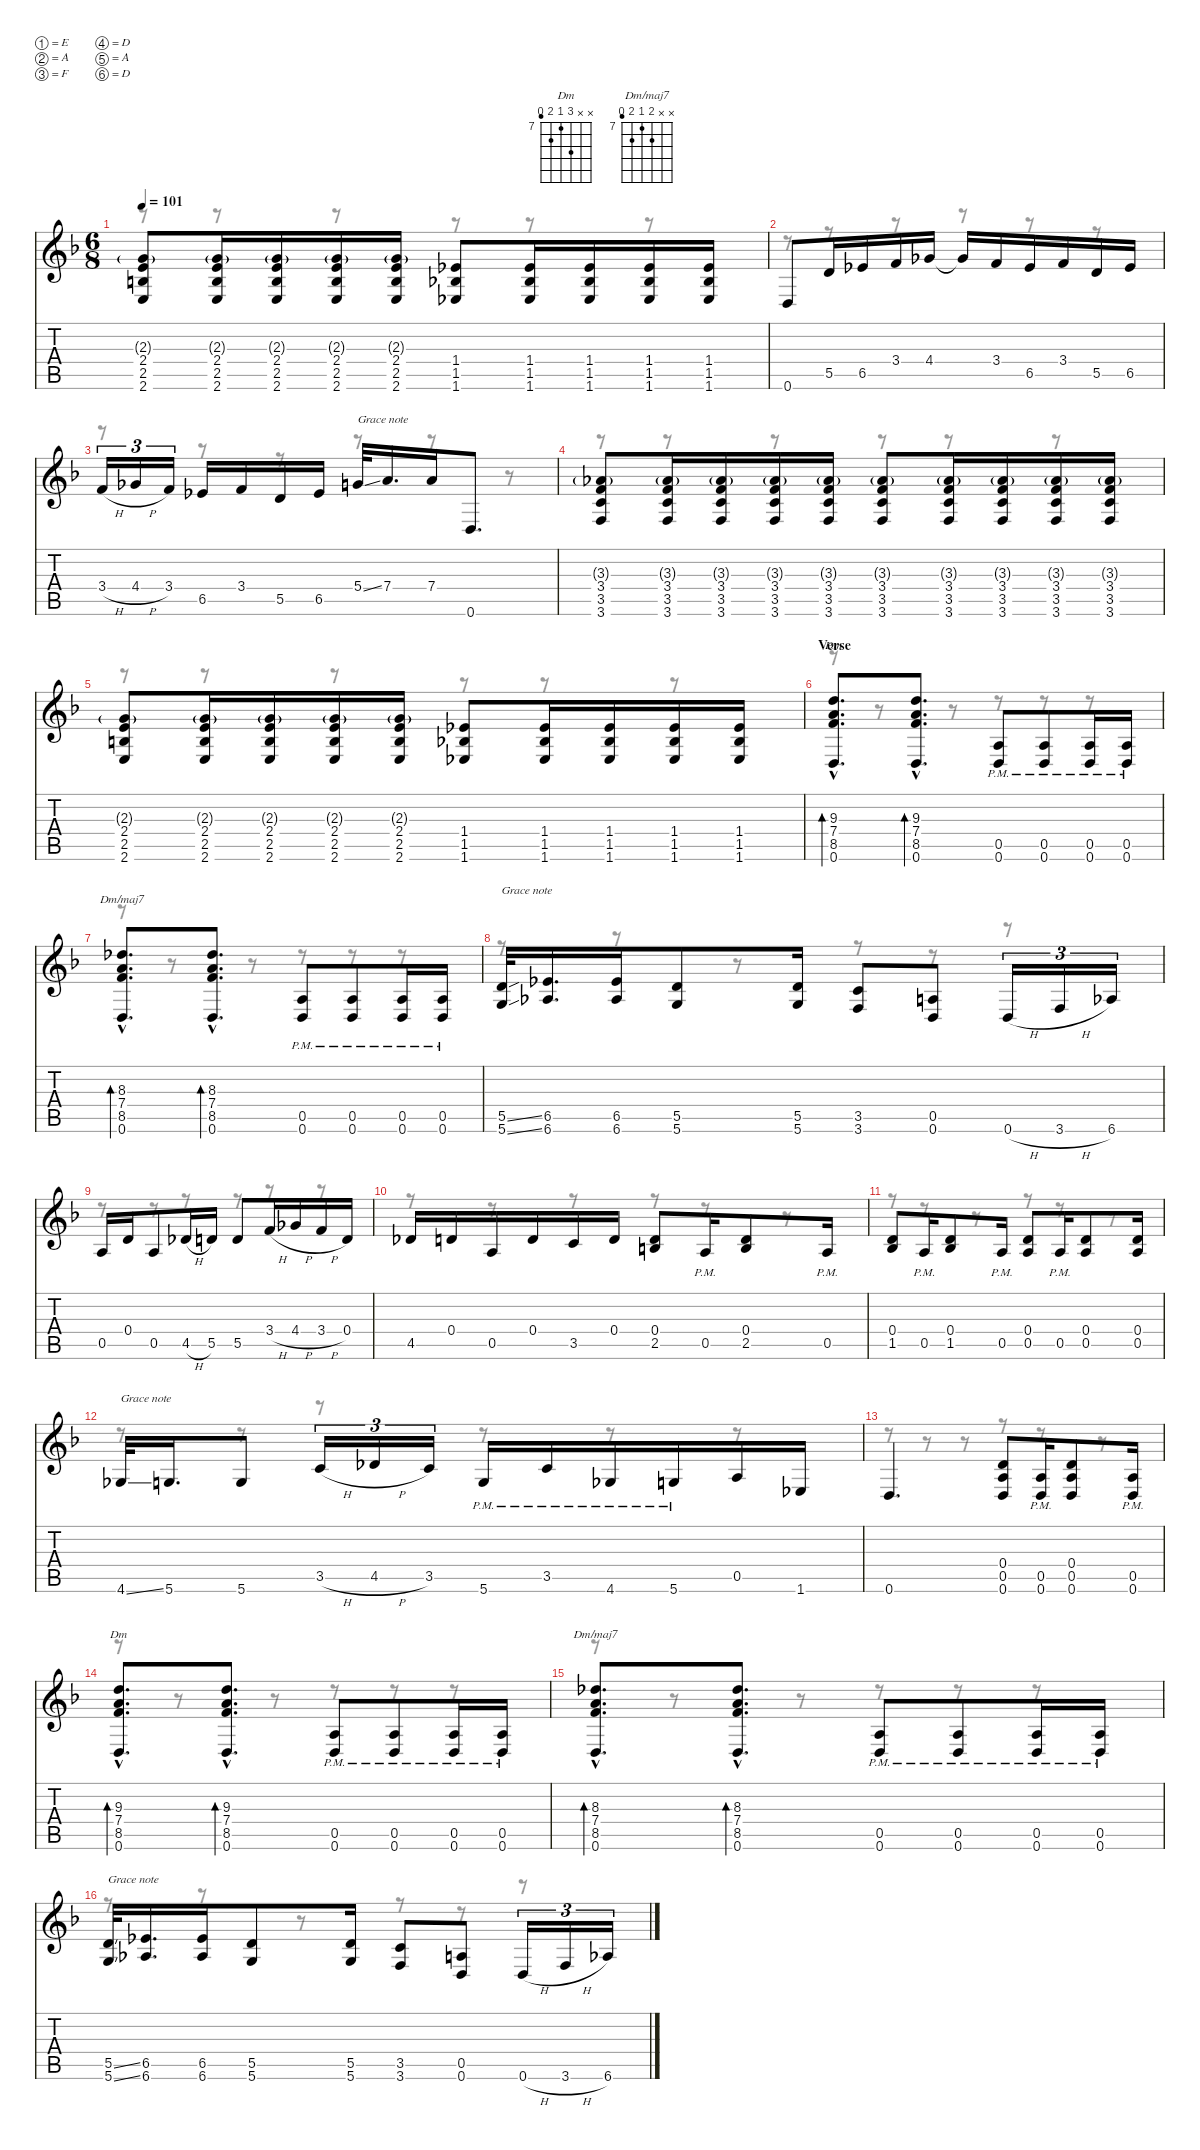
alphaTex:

\defaultSystemsLayout 4
\hideDynamics
\bracketExtendMode nobrackets
\singleTrackTrackNamePolicy hidden
\multiTrackTrackNamePolicy hidden
\otherSystemsTrackNameOrientation horizontal
\track ("P. Lindgren" "dist.guit.") {instrument distortionguitar}
\staff {score tabs}
\tuning (E4 A3 F3 D3 A2 D2)
\chord ("Dm" x x 9 7 8 6) {firstfret 7}
\chord ("Dm/maj7" x x 8 7 8 6) {firstfret 7}
\voice
\ts (6 8)
\tempo 101
\clef g2
\ks dminor
(2.3{g acc forcenatural} 2.4{acc forcenatural} 2.5{acc forcenatural} 2.6{acc forcenatural}).8{dy f beam Up} (2.3{g acc forcenatural} 2.4{acc forcenatural} 2.5{acc forcenatural} 2.6{acc forcenatural}).16{beam Up} (2.3{g acc forcenatural} 2.4{acc forcenatural} 2.5{acc forcenatural} 2.6{acc forcenatural}).16{beam Up} (2.3{g acc forcenatural} 2.4{acc forcenatural} 2.5{acc forcenatural} 2.6{acc forcenatural}).16{beam Up} (2.3{g acc forcenatural} 2.4{acc forcenatural} 2.5{acc forcenatural} 2.6{acc forcenatural}).16{beam Up} (1.4{acc b} 1.5{acc b} 1.6{acc b}).8{beam Up} (1.4{acc b} 1.5{acc b} 1.6{acc b}).16{beam Up} (1.4{acc b} 1.5{acc b} 1.6{acc b}).16{beam Up} (1.4{acc b} 1.5{acc b} 1.6{acc b}).16{beam Up} (1.4{acc b} 1.5{acc b} 1.6{acc b}).16{beam Up} |
0.6{acc forcenatural}.8{beam Up} 5.5{acc forcenatural}.16{beam Up} 6.5{acc b}.16{beam Up} 3.4{acc forcenatural}.16{beam Up} 4.4{acc b}.16{beam Up} 4.4{t acc b}.16{beam Up} 3.4{acc forcenatural}.16{beam Up} 6.5{acc b}.16{beam Up} 3.4{acc forcenatural}.16{beam Up} 5.5{acc forcenatural}.16{beam Up} 6.5{acc b}.16{beam Up} |
3.4{h acc forcenatural}.16{tu (3 2) beam Up} 4.4{h acc b}.16{tu (3 2) dy ff beam Up} 3.4{acc forcenatural}.16{tu (3 2) beam Up} 6.5{acc b}.16{dy f beam Up} 3.4{acc forcenatural}.16{beam Up} 5.5{acc forcenatural}.16{beam Up} 6.5{acc b}.16{beam Up} 5.4{ss acc forcenatural}.32{txt "Grace note" beam Up} 7.4{acc forcenatural}.16{d beam Up} 7.4{acc forcenatural}.16{beam Up} 0.6{acc forcenatural}.8{d beam Up} |
(3.3{g acc b} 3.4{acc forcenatural} 3.5{acc forcenatural} 3.6{acc forcenatural}).8{beam Up} (3.3{g acc b} 3.4{acc forcenatural} 3.5{acc forcenatural} 3.6{acc forcenatural}).16{beam Up} (3.3{g acc b} 3.4{acc forcenatural} 3.5{acc forcenatural} 3.6{acc forcenatural}).16{beam Up} (3.3{g acc b} 3.4{acc forcenatural} 3.5{acc forcenatural} 3.6{acc forcenatural}).16{beam Up} (3.3{g acc b} 3.4{acc forcenatural} 3.5{acc forcenatural} 3.6{acc forcenatural}).16{beam Up} (3.3{g acc b} 3.4{acc forcenatural} 3.5{acc forcenatural} 3.6{acc forcenatural}).8{beam Up} (3.3{g acc b} 3.4{acc forcenatural} 3.5{acc forcenatural} 3.6{acc forcenatural}).16{beam Up} (3.3{g acc b} 3.4{acc forcenatural} 3.5{acc forcenatural} 3.6{acc forcenatural}).16{beam Up} (3.3{g acc b} 3.4{acc forcenatural} 3.5{acc forcenatural} 3.6{acc forcenatural}).16{beam Up} (3.3{g acc b} 3.4{acc forcenatural} 3.5{acc forcenatural} 3.6{acc forcenatural}).16{beam Up} |
(2.3{g acc forcenatural} 2.4{acc forcenatural} 2.5{acc forcenatural} 2.6{acc forcenatural}).8{beam Up} (2.3{g acc forcenatural} 2.4{acc forcenatural} 2.5{acc forcenatural} 2.6{acc forcenatural}).16{beam Up} (2.3{g acc forcenatural} 2.4{acc forcenatural} 2.5{acc forcenatural} 2.6{acc forcenatural}).16{beam Up} (2.3{g acc forcenatural} 2.4{acc forcenatural} 2.5{acc forcenatural} 2.6{acc forcenatural}).16{beam Up} (2.3{g acc forcenatural} 2.4{acc forcenatural} 2.5{acc forcenatural} 2.6{acc forcenatural}).16{beam Up} (1.4{acc b} 1.5{acc b} 1.6{acc b}).8{beam Up} (1.4{acc b} 1.5{acc b} 1.6{acc b}).16{beam Up} (1.4{acc b} 1.5{acc b} 1.6{acc b}).16{beam Up} (1.4{acc b} 1.5{acc b} 1.6{acc b}).16{beam Up} (1.4{acc b} 1.5{acc b} 1.6{acc b}).16{beam Up} |
\section ("" "Verse")
(9.3{hac acc forcenatural} 7.4{hac acc forcenatural} 8.5{hac acc forcenatural} 0.6{hac acc forcenatural}).8{d bd 120 ch "Dm" dy mp beam Up} (9.3{hac acc forcenatural} 7.4{hac acc forcenatural} 8.5{hac acc forcenatural} 0.6{hac acc forcenatural}).8{d bd 120 beam Up} (0.5{pm acc forcenatural} 0.6{pm acc forcenatural}).8{dy f beam Up} (0.5{pm acc forcenatural} 0.6{pm acc forcenatural}).8{beam Up} (0.5{pm acc forcenatural} 0.6{pm acc forcenatural}).16{beam Up} (0.5{pm acc forcenatural} 0.6{pm acc forcenatural}).16{beam Up} |
(8.3{hac acc b} 7.4{hac acc forcenatural} 8.5{hac acc forcenatural} 0.6{hac acc forcenatural}).8{d bd 120 ch "Dm/maj7" dy mp beam Up} (8.3{hac acc b} 7.4{hac acc forcenatural} 8.5{hac acc forcenatural} 0.6{hac acc forcenatural}).8{d bd 120 beam Up} (0.5{pm acc forcenatural} 0.6{pm acc forcenatural}).8{dy f beam Up} (0.5{pm acc forcenatural} 0.6{pm acc forcenatural}).8{beam Up} (0.5{pm acc forcenatural} 0.6{pm acc forcenatural}).16{beam Up} (0.5{pm acc forcenatural} 0.6{pm acc forcenatural}).16{beam Up} |
(5.5{ss acc forcenatural} 5.6{ss acc forcenatural}).32{txt "Grace note" beam Up} (6.5{acc b} 6.6{acc b}).16{d beam Up} (6.5{acc b} 6.6{acc b}).16{beam Up} (5.5{acc forcenatural} 5.6{acc forcenatural}).8{beam Up} (5.5{acc forcenatural} 5.6{acc forcenatural}).16{beam Up} (3.5{acc forcenatural} 3.6{acc forcenatural}).8{beam Up} (0.5{acc forcenatural} 0.6{acc forcenatural}).8{beam Up} 0.6{h acc forcenatural}.16{tu (3 2) beam Up} 3.6{h acc forcenatural}.16{tu (3 2) dy ff beam Up} 6.6{acc b}.16{tu (3 2) beam Up} |
0.5{acc forcenatural}.16{dy f beam Up} 0.4{acc forcenatural}.16{beam Up} 0.5{acc forcenatural}.8{beam Up} 4.5{h acc b}.16{beam Up} 5.5{acc forcenatural}.16{beam Up} 5.5{acc forcenatural}.8{beam Up} 3.4{h acc forcenatural}.16{beam Up} 4.4{h acc b}.16{dy ff beam Up} 3.4{h acc forcenatural}.16{beam Up} 0.4{acc forcenatural}.16{beam Up} |
4.5{acc b}.16{dy f beam Up} 0.4{acc forcenatural}.16{dy mf beam Up} 0.5{acc forcenatural}.16{dy f beam Up} 0.4{acc forcenatural}.16{dy mf beam Up} 3.5{acc forcenatural}.16{dy f beam Up} 0.4{acc forcenatural}.16{dy mf beam Up} (0.4{acc forcenatural} 2.5{acc forcenatural}).8{dy f beam Up} 0.5{pm acc forcenatural}.16{beam Up} (0.4{acc forcenatural} 2.5{acc forcenatural}).8{beam Up} 0.5{pm acc forcenatural}.16{beam Up} |
(0.4{acc forcenatural} 1.5{acc b}).8{beam Up} 0.5{pm acc forcenatural}.16{beam Up} (0.4{acc forcenatural} 1.5{acc b}).8{beam Up} 0.5{pm acc forcenatural}.16{beam Up} (0.4{acc forcenatural} 0.5{acc forcenatural}).8{beam Up} 0.5{pm acc forcenatural}.16{dy ff beam Up} (0.4{acc forcenatural} 0.5{acc forcenatural}).8{dy f beam Up} (0.4{acc forcenatural} 0.5{acc forcenatural}).16{beam Up} |
4.6{ss acc b}.32{txt "Grace note" beam Up} 5.6{acc forcenatural}.16{d beam Up} 5.6{acc forcenatural}.8{beam Up} 3.5{h acc forcenatural}.16{tu (3 2) beam Up} 4.5{h acc b}.16{tu (3 2) dy ff beam Up} 3.5{acc forcenatural}.16{tu (3 2) dy f beam Up} 5.6{pm acc forcenatural}.16{dy ff beam Up} 3.5{pm acc forcenatural}.16{beam Up} 4.6{pm acc b}.16{beam Up} 5.6{pm acc forcenatural}.16{beam Up} 0.5{acc forcenatural}.16{dy f beam Up} 1.6{acc b}.16{beam Up} |
0.6{acc forcenatural}.4{d beam Up} (0.4{acc forcenatural} 0.5{acc forcenatural} 0.6{acc forcenatural}).8{dy mf beam Up} (0.5{acc forcenatural} 0.6{pm acc forcenatural}).16{dy f beam Up} (0.4{acc forcenatural} 0.5{acc forcenatural} 0.6{acc forcenatural}).8{dy mf beam Up} (0.5{acc forcenatural} 0.6{pm acc forcenatural}).16{dy f beam Up} |
(9.3{hac acc forcenatural} 7.4{hac acc forcenatural} 8.5{hac acc forcenatural} 0.6{hac acc forcenatural}).8{d bd 120 ch "Dm" dy mp beam Up} (9.3{hac acc forcenatural} 7.4{hac acc forcenatural} 8.5{hac acc forcenatural} 0.6{hac acc forcenatural}).8{d bd 120 beam Up} (0.5{pm acc forcenatural} 0.6{pm acc forcenatural}).8{dy f beam Up} (0.5{pm acc forcenatural} 0.6{pm acc forcenatural}).8{beam Up} (0.5{pm acc forcenatural} 0.6{pm acc forcenatural}).16{beam Up} (0.5{pm acc forcenatural} 0.6{pm acc forcenatural}).16{beam Up} |
(8.3{hac acc b} 7.4{hac acc forcenatural} 8.5{hac acc forcenatural} 0.6{hac acc forcenatural}).8{d bd 120 ch "Dm/maj7" dy mp beam Up} (8.3{hac acc b} 7.4{hac acc forcenatural} 8.5{hac acc forcenatural} 0.6{hac acc forcenatural}).8{d bd 120 beam Up} (0.5{pm acc forcenatural} 0.6{pm acc forcenatural}).8{dy f beam Up} (0.5{pm acc forcenatural} 0.6{pm acc forcenatural}).8{beam Up} (0.5{pm acc forcenatural} 0.6{pm acc forcenatural}).16{beam Up} (0.5{pm acc forcenatural} 0.6{pm acc forcenatural}).16{beam Up} |
(5.5{ss acc forcenatural} 5.6{ss acc forcenatural}).32{txt "Grace note" beam Up} (6.5{acc b} 6.6{acc b}).16{d beam Up} (6.5{acc b} 6.6{acc b}).16{beam Up} (5.5{acc forcenatural} 5.6{acc forcenatural}).8{beam Up} (5.5{acc forcenatural} 5.6{acc forcenatural}).16{beam Up} (3.5{acc forcenatural} 3.6{acc forcenatural}).8{beam Up} (0.5{acc forcenatural} 0.6{acc forcenatural}).8{beam Up} 0.6{h acc forcenatural}.16{tu (3 2) beam Up} 3.6{h acc forcenatural}.16{tu (3 2) dy ff beam Up} 6.6{acc b}.16{tu (3 2) beam Up}
\voice
\clef g2
\ottava regular
\simile none
\ks dminor
r.8{dy mf beam Down} r.8{beam Down} r.8{beam Down} r.8{beam Down} r.8{beam Down} r.8{beam Down} |
r.8{beam Down} r.8{beam Down} r.8{beam Down} r.8{beam Down} r.8{beam Down} r.8{beam Down} |
r.8{beam Down} r.8{beam Down} r.8{beam Down} r.8{beam Down} r.8{beam Down} r.8{beam Down} |
r.8{beam Down} r.8{beam Down} r.8{beam Down} r.8{beam Down} r.8{beam Down} r.8{beam Down} |
r.8{beam Down} r.8{beam Down} r.8{beam Down} r.8{beam Down} r.8{beam Down} r.8{beam Down} |
r.8{beam Down} r.8{beam Down} r.8{beam Down} r.8{beam Down} r.8{beam Down} r.8{beam Down} |
r.8{beam Down} r.8{beam Down} r.8{beam Down} r.8{beam Down} r.8{beam Down} r.8{beam Down} |
r.8{beam Down} r.8{beam Down} r.8{beam Down} r.8{beam Down} r.8{beam Down} r.8{beam Down} |
r.8{beam Down} r.8{beam Down} r.8{beam Down} r.8{beam Down} r.8{beam Down} r.8{beam Down} |
r.8{beam Down} r.8{beam Down} r.8{beam Down} r.8{beam Down} r.8{beam Down} r.8{beam Down} |
r.8{beam Down} r.8{beam Down} r.8{beam Down} r.8{beam Down} r.8{beam Down} r.8{beam Down} |
r.8{beam Down} r.8{beam Down} r.8{beam Down} r.8{beam Down} r.8{beam Down} r.8{beam Down} |
r.8{beam Down} r.8{beam Down} r.8{beam Down} r.8{beam Down} r.8{beam Down} r.8{beam Down} |
r.8{beam Down} r.8{beam Down} r.8{beam Down} r.8{beam Down} r.8{beam Down} r.8{beam Down} |
r.8{beam Down} r.8{beam Down} r.8{beam Down} r.8{beam Down} r.8{beam Down} r.8{beam Down} |
r.8{beam Down} r.8{beam Down} r.8{beam Down} r.8{beam Down} r.8{beam Down} r.8{beam Down}
